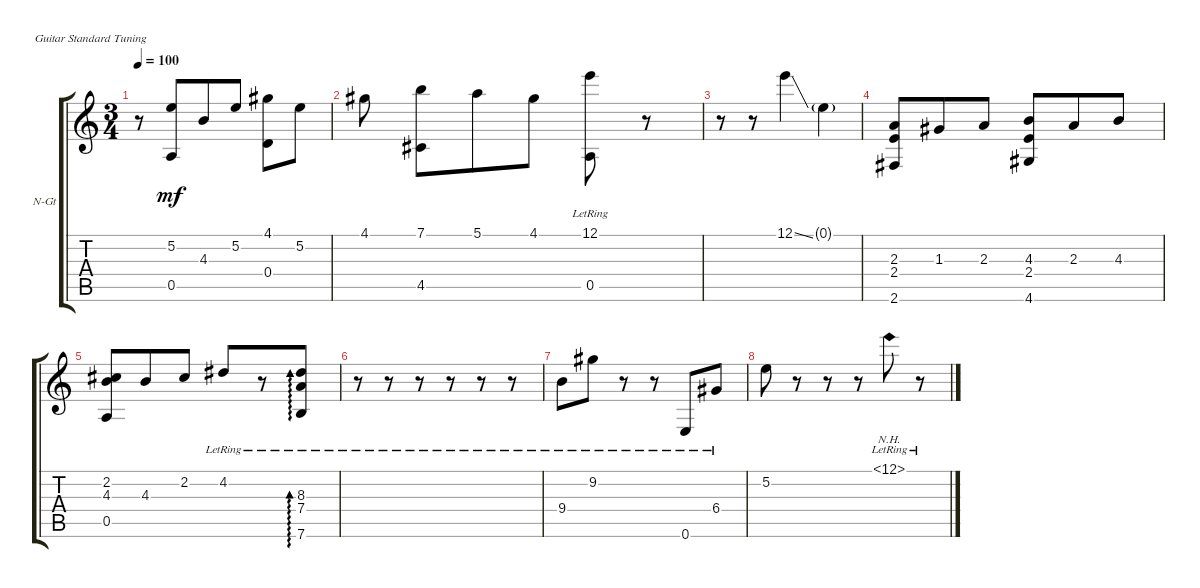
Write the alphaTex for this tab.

\defaultSystemsLayout 4
\bracketExtendMode groupsimilarinstruments
\firstSystemTrackNameOrientation horizontal
\otherSystemsTrackNameOrientation horizontal
\track ("Nylon Guitar" "N-Gt") {multiBarRest instrument acousticguitarnylon}
\staff {score tabs}
\tuning (E4 B3 G3 D3 A2 E2)
\ts (3 4)
\tempo 100
\clef g2
\ks c
r.8{dy mf} (5.2 0.5).8{beam merge} 4.3.8{beam merge} 5.2.8 (4.1 0.4).8{beam merge} 5.2.8{beam merge} |
4.1.8{beam split} (7.1 4.5).8{beam merge} 5.1.8{beam merge} 4.1.8 (0.5{lr} 12.1{lr}).8 r.8 |
r.8 r.8 12.1{ss}.4 0.1{g}.4 |
(2.6 2.4 2.3).8{beam merge} 1.3.8{beam merge} 2.3.8{beam split} (4.6 2.4 4.3).8{beam merge} 2.3.8{beam merge} 4.3.8 |
(0.5 4.3 2.2).8{beam merge} 4.3.8{beam merge} 2.2.8{beam split} 4.2{lr}.8{beam merge} r.8{beam merge} (7.6 7.4 8.3{lr}).8{ad 0} |
r.8 r.8 r.8 r.8 r.8 r.8 |
9.4{lr}.8 9.2{lr}.8 r.8 r.8 0.6{lr}.8 6.4{lr}.8 |
5.2.8 r.8 r.8 r.8 12.1{nh lr}.8 r.8
